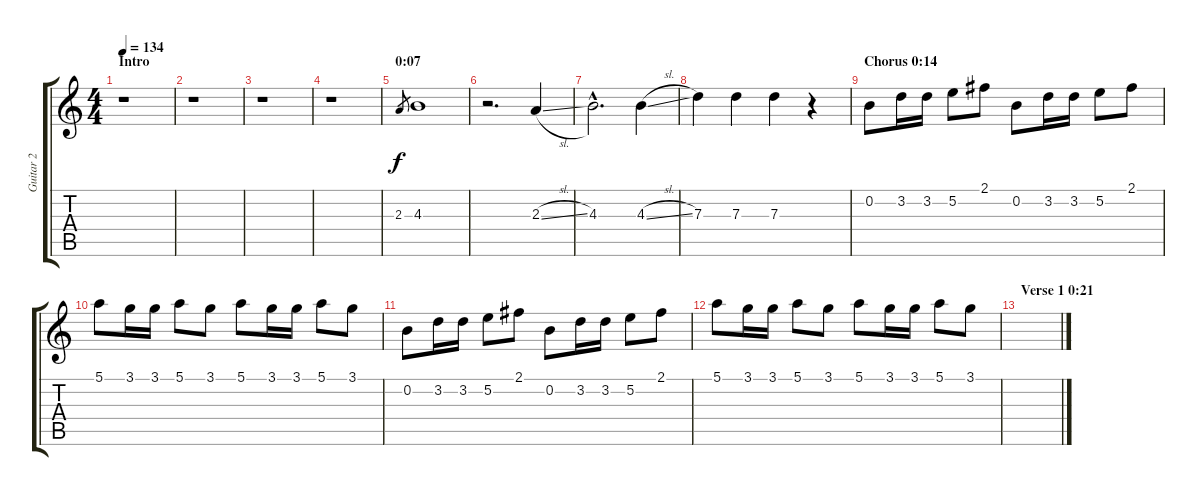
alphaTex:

\track ("Guitar 2" "Guitar 2") {instrument overdrivenguitar}
\staff {score tabs}
\tuning (E4 B3 G3 D3 A2 E2) {hide}
\ts (4 4)
\section ("" "Intro")
\tempo 134
\clef g2
\ks c
r.1{dy f instrument overdrivenguitar} |
r.1 |
r.1 |
r.1 |
\section ("" "0:07")
2.3.8{gr} 4.3.1 |
r.2{d} 2.3{sl}.4 |
4.3{hac}.2{d} 4.3{sl}.4 |
7.3.4 7.3.4 7.3.4 r.4 |
\section ("" "Chorus 0:14")
0.2.8 3.2.16 3.2.16 5.2.8 2.1.8 0.2.8 3.2.16 3.2.16 5.2.8 2.1.8 |
5.1.8 3.1.16 3.1.16 5.1.8 3.1.8 5.1.8 3.1.16 3.1.16 5.1.8 3.1.8 |
0.2.8 3.2.16 3.2.16 5.2.8 2.1.8 0.2.8 3.2.16 3.2.16 5.2.8 2.1.8 |
5.1.8 3.1.16 3.1.16 5.1.8 3.1.8 5.1.8 3.1.16 3.1.16 5.1.8 3.1.8 |
\section ("" "Verse 1 0:21")
